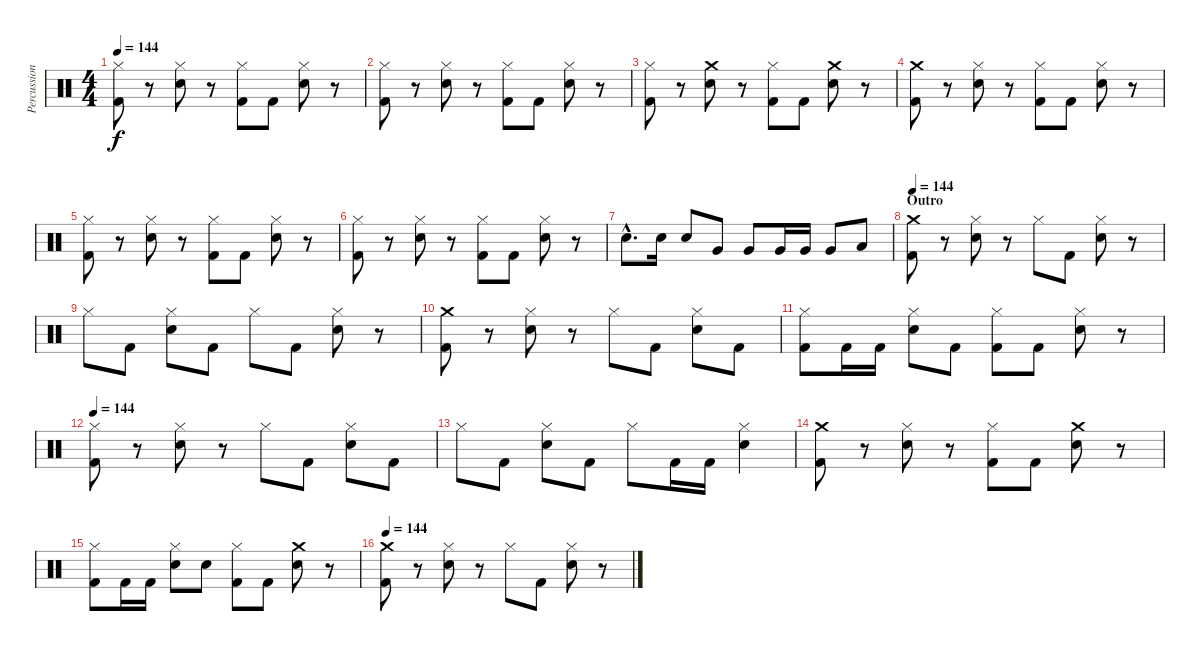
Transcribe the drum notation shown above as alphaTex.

\track ("Percussion" "Percussion") {instrument percussion}
\staff {score}
\articulation defaults
\ts (4 4)
\tempo 144
\clef neutral
\ks c
("Hi-Hat (closed)" "Kick (hit) 2").8{dy f} r.8 ("Hi-Hat (closed)" "Snare (hit) 2").8 r.8 ("Hi-Hat (closed)" "Kick (hit) 2").8 "Kick (hit) 2".8 ("Hi-Hat (closed)" "Snare (hit) 2").8 r.8 |
("Hi-Hat (closed)" "Kick (hit) 2").8 r.8 ("Hi-Hat (closed)" "Snare (hit) 2").8 r.8 ("Hi-Hat (closed)" "Kick (hit) 2").8 "Kick (hit) 2".8 ("Hi-Hat (closed)" "Snare (hit) 2").8 r.8 |
("Hi-Hat (closed)" "Kick (hit) 2").8 r.8 ("Crash medium (hit)" "Snare (hit) 2").8 r.8 ("Hi-Hat (closed)" "Kick (hit) 2").8 "Kick (hit) 2".8 ("Crash medium (hit)" "Snare (hit) 2").8 r.8 |
("Crash medium (hit)" "Kick (hit) 2").8 r.8 ("Hi-Hat (closed)" "Snare (hit) 2").8 r.8 ("Hi-Hat (closed)" "Kick (hit) 2").8 "Kick (hit) 2".8 ("Hi-Hat (closed)" "Snare (hit) 2").8 r.8 |
("Hi-Hat (closed)" "Kick (hit) 2").8 r.8 ("Hi-Hat (closed)" "Snare (hit) 2").8 r.8 ("Hi-Hat (closed)" "Kick (hit) 2").8 "Kick (hit) 2".8 ("Hi-Hat (closed)" "Snare (hit) 2").8 r.8 |
("Hi-Hat (closed)" "Kick (hit) 2").8 r.8 ("Hi-Hat (closed)" "Snare (hit) 2").8 r.8 ("Hi-Hat (closed)" "Kick (hit) 2").8 "Kick (hit) 2".8 ("Hi-Hat (closed)" "Snare (hit) 2").8 r.8 |
"Snare (hit) 2"{hac}.8{d} "Snare (hit) 2".16 "Snare (hit) 2".8 "Very Low Tom (hit)".8 "Very Low Tom (hit)".8 "Very Low Tom (hit)".16 "Very Low Tom (hit)".16 "Very Low Tom (hit)".8 "Low Floor Tom (hit)".8 |
\section ("" "Outro")
\tempo 144
("Crash medium (hit)" "Kick (hit) 2").8 r.8 ("Hi-Hat (closed)" "Snare (hit) 2").8 r.8 "Hi-Hat (closed)".8 "Kick (hit) 2".8 ("Hi-Hat (closed)" "Snare (hit) 2").8 r.8 |
"Hi-Hat (closed)".8 "Kick (hit) 2".8 ("Hi-Hat (closed)" "Snare (hit) 2").8 "Kick (hit) 2".8 "Hi-Hat (closed)".8 "Kick (hit) 2".8 ("Hi-Hat (closed)" "Snare (hit) 2").8 r.8 |
("Crash medium (hit)" "Kick (hit) 2").8 r.8 ("Hi-Hat (closed)" "Snare (hit) 2").8 r.8 "Hi-Hat (closed)".8 "Kick (hit) 2".8 ("Hi-Hat (closed)" "Snare (hit) 2").8 "Kick (hit) 2".8 |
("Hi-Hat (closed)" "Kick (hit) 2").8 "Kick (hit) 2".16 "Kick (hit) 2".16 ("Hi-Hat (closed)" "Snare (hit) 2").8 "Kick (hit) 2".8 ("Hi-Hat (closed)" "Kick (hit) 2").8 "Kick (hit) 2".8 ("Hi-Hat (closed)" "Snare (hit) 2").8 r.8 |
\tempo 144
("Hi-Hat (closed)" "Kick (hit) 2").8 r.8 ("Hi-Hat (closed)" "Snare (hit) 2").8 r.8 "Hi-Hat (closed)".8 "Kick (hit) 2".8 ("Hi-Hat (closed)" "Snare (hit) 2").8 "Kick (hit) 2".8 |
"Hi-Hat (closed)".8 "Kick (hit) 2".8 ("Hi-Hat (closed)" "Snare (hit) 2").8 "Kick (hit) 2".8 "Hi-Hat (closed)".8 "Kick (hit) 2".16 "Kick (hit) 2".16 ("Hi-Hat (closed)" "Snare (hit) 2").4 |
("Crash medium (hit)" "Kick (hit) 2").8 r.8 ("Snare (hit) 2" "Hi-Hat (closed)").8 r.8 ("Hi-Hat (closed)" "Kick (hit) 2").8 "Kick (hit) 2".8 ("Crash medium (hit)" "Snare (hit) 2").8 r.8 |
("Hi-Hat (closed)" "Kick (hit) 2").8 "Kick (hit) 2".16 "Kick (hit) 2".16 ("Hi-Hat (closed)" "Snare (hit) 2").8 "Snare (hit) 2".8 ("Hi-Hat (closed)" "Kick (hit) 2").8 "Kick (hit) 2".8 ("Crash medium (hit)" "Snare (hit) 2").8 r.8 |
\tempo 144
("Crash medium (hit)" "Kick (hit) 2").8 r.8 ("Hi-Hat (closed)" "Snare (hit) 2").8 r.8 "Hi-Hat (closed)".8 "Kick (hit) 2".8 ("Hi-Hat (closed)" "Snare (hit) 2").8 r.8
